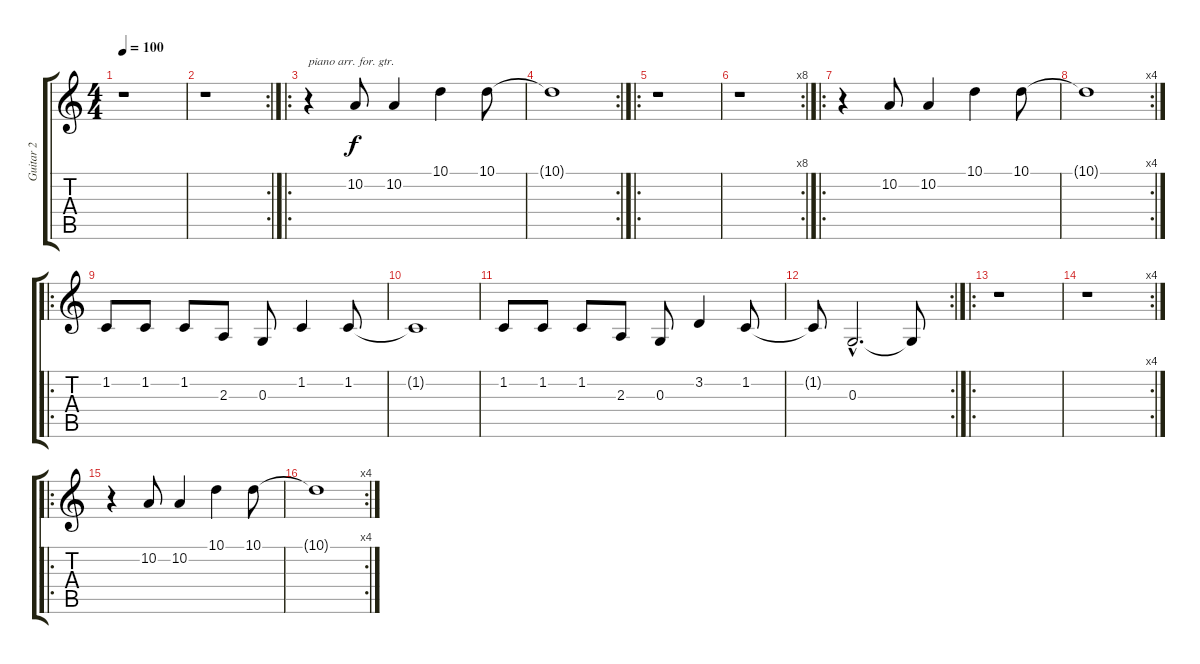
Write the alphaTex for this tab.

\track ("Guitar 2" "Guitar 2") {instrument acousticgrandpiano}
\staff {score tabs}
\tuning (E4 B3 G3 D3 A2 E2) {hide}
\ts (4 4)
\tempo 100
\clef g2
\ks c
r.1{dy f instrument acousticgrandpiano} |
\rc 2
r.1 |
\ro
r.4{txt "piano arr. for. gtr."} 10.2.8 10.2.4 10.1.4 10.1.8 |
\rc 2
10.1{t}.1 |
\ro
r.1 |
\rc 8
r.1 |
\ro
r.4 10.2.8 10.2.4 10.1.4 10.1.8 |
\rc 4
10.1{t}.1 |
\ro
1.2.8 1.2.8 1.2.8 2.3.8 0.3.8 1.2.4 1.2.8 |
1.2{t}.1 |
1.2.8 1.2.8 1.2.8 2.3.8 0.3.8 3.2.4 1.2.8 |
\rc 2
1.2{t}.8 0.3{hac}.2{d} 0.3{t}.8 |
\ro
r.1 |
\rc 4
r.1 |
\ro
r.4 10.2.8 10.2.4 10.1.4 10.1.8 |
\rc 4
10.1{t}.1
